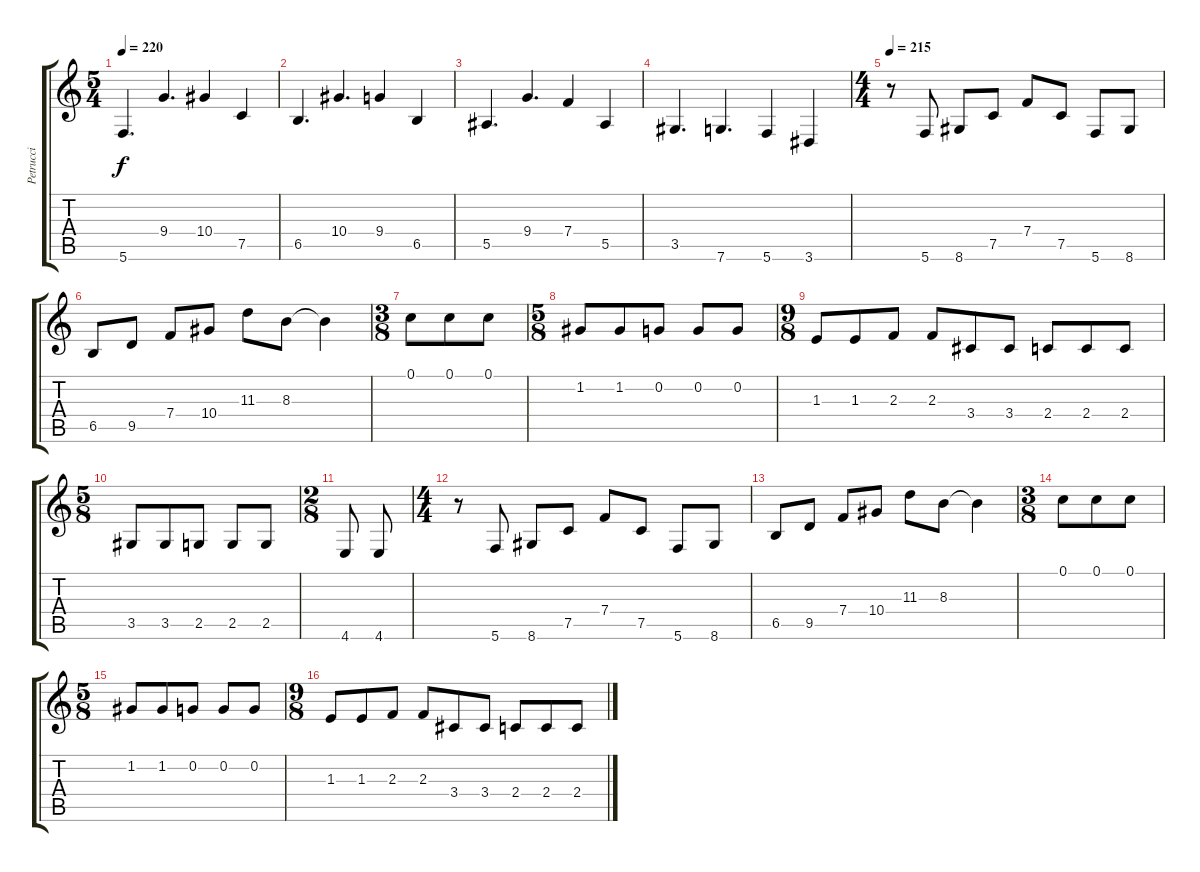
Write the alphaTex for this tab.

\track ("Petrucci" "Petrucci") {instrument distortionguitar}
\staff {score tabs}
\tuning (C4 G3 Eb3 Bb2 F2 C2) {hide}
\ts (5 4)
\tempo 220
\clef g2
\ks c
5.6.4{d dy f} 9.4.4{d} 10.4.4 7.5.4 |
6.5.4{d} 10.4.4{d} 9.4.4 6.5.4 |
5.5.4{d} 9.4.4{d} 7.4.4 5.5.4 |
3.5.4{d} 7.6.4{d} 5.6.4 3.6.4 |
\ts (4 4)
\tempo 215
r.8 5.6.8 8.6.8 7.5.8 7.4.8 7.5.8 5.6.8 8.6.8 |
6.5.8 9.5.8 7.4.8 10.4.8 11.3.8 8.3.8 8.3{t}.4 |
\ts (3 8)
0.1.8 0.1.8 0.1.8 |
\ts (5 8)
1.2.8 1.2.8 0.2.8 0.2.8 0.2.8 |
\ts (9 8)
1.3.8 1.3.8 2.3.8 2.3.8 3.4.8 3.4.8 2.4.8 2.4.8 2.4.8 |
\ts (5 8)
3.5.8 3.5.8 2.5.8 2.5.8 2.5.8 |
\ts (2 8)
4.6.8 4.6.8 |
\ts (4 4)
r.8 5.6.8 8.6.8 7.5.8 7.4.8 7.5.8 5.6.8 8.6.8 |
6.5.8 9.5.8 7.4.8 10.4.8 11.3.8 8.3.8 8.3{t}.4 |
\ts (3 8)
0.1.8 0.1.8 0.1.8 |
\ts (5 8)
1.2.8 1.2.8 0.2.8 0.2.8 0.2.8 |
\ts (9 8)
1.3.8 1.3.8 2.3.8 2.3.8 3.4.8 3.4.8 2.4.8 2.4.8 2.4.8
